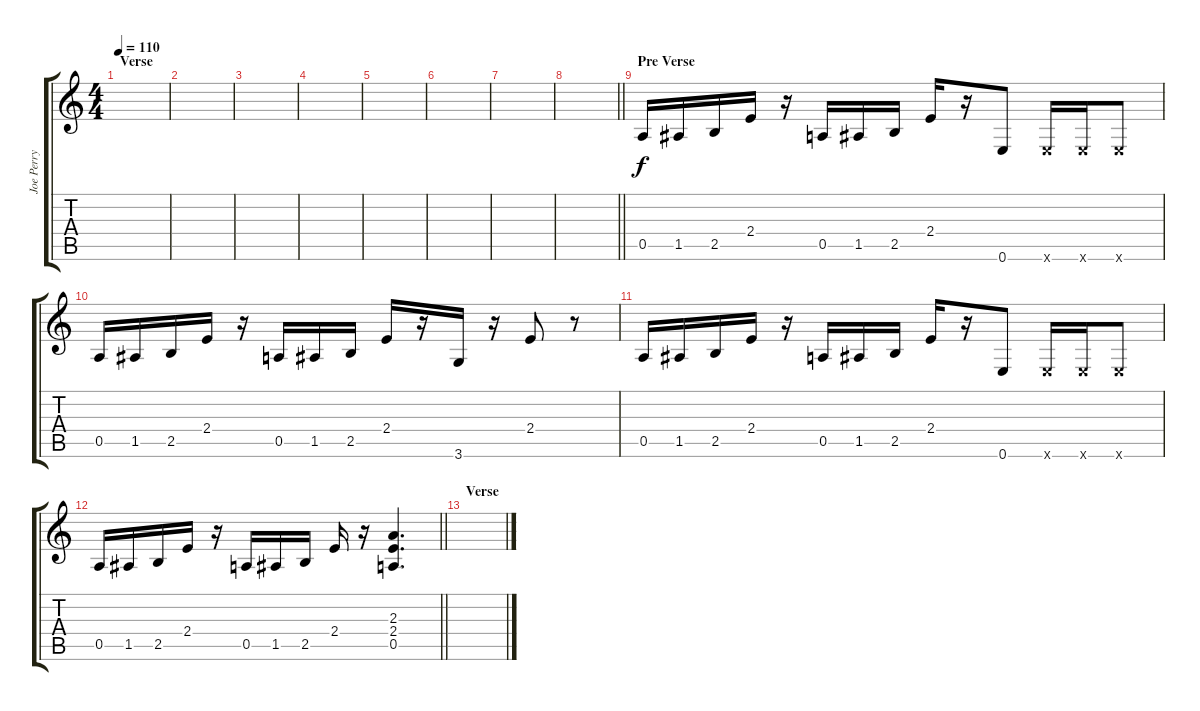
\track ("Joe Perry - Guitar - Solo" "Joe Perry ") {instrument overdrivenguitar}
\staff {score tabs}
\tuning (E4 B3 G3 D3 A2 E2) {hide}
\ts (4 4)
\section ("" "Verse")
\tempo 110
\clef g2
\ks c
|
|
|
|
|
|
|
\barLineRight lightlight
|
\section ("" "Pre Verse")
0.5.16 1.5.16 2.5.16 2.4.16 r.16 0.5.16 1.5.16 2.5.16 2.4.16 r.16 0.6.8 0.6{x}.16 0.6{x}.16 0.6{x}.8 |
0.5.16 1.5.16 2.5.16 2.4.16 r.16 0.5.16 1.5.16 2.5.16 2.4.16 r.16 3.6.16 r.16 2.4.8 r.8 |
0.5.16 1.5.16 2.5.16 2.4.16 r.16 0.5.16 1.5.16 2.5.16 2.4.16 r.16 0.6.8 0.6{x}.16 0.6{x}.16 0.6{x}.8 |
\barLineRight lightlight
0.5.16 1.5.16 2.5.16 2.4.16 r.16 0.5.16 1.5.16 2.5.16 2.4.16 r.16 (2.3 2.4 0.5).4{d} |
\section ("" "Verse")
